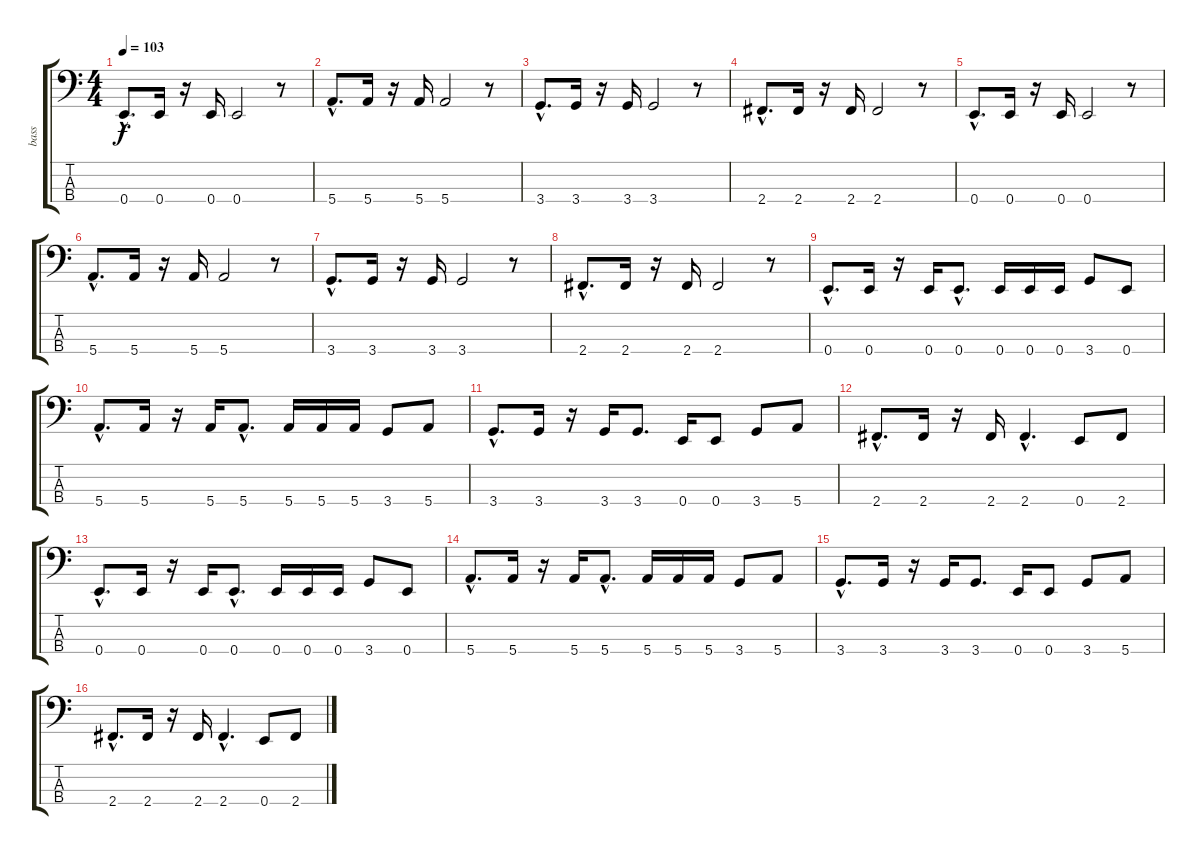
\track ("bass" "bass") {instrument electricbasspick}
\staff {score tabs}
\tuning (G2 D2 A1 E1) {hide}
\ts (4 4)
\tempo 103
\clef f4
\ks c
0.4{hac}.8{d dy f instrument electricbasspick} 0.4.16 r.16 0.4.16 0.4.2 r.8 |
5.4{hac}.8{d} 5.4.16 r.16 5.4.16 5.4.2 r.8 |
3.4{hac}.8{d} 3.4.16 r.16 3.4.16 3.4.2 r.8 |
2.4{hac}.8{d} 2.4.16 r.16 2.4.16 2.4.2 r.8 |
0.4{hac}.8{d} 0.4.16 r.16 0.4.16 0.4.2 r.8 |
5.4{hac}.8{d} 5.4.16 r.16 5.4.16 5.4.2 r.8 |
3.4{hac}.8{d} 3.4.16 r.16 3.4.16 3.4.2 r.8 |
2.4{hac}.8{d} 2.4.16 r.16 2.4.16 2.4.2 r.8 |
0.4{hac}.8{d} 0.4.16 r.16 0.4.16 0.4{hac}.8{d} 0.4.16 0.4.16 0.4.16 3.4.8 0.4.8 |
5.4{hac}.8{d} 5.4.16 r.16 5.4.16 5.4{hac}.8{d} 5.4.16 5.4.16 5.4.16 3.4.8 5.4.8 |
3.4{hac}.8{d} 3.4.16 r.16 3.4.16 3.4.8{d} 0.4.16 0.4.8 3.4.8 5.4.8 |
2.4{hac}.8{d} 2.4.16 r.16 2.4.16 2.4{hac}.4{d} 0.4.8 2.4.8 |
0.4{hac}.8{d} 0.4.16 r.16 0.4.16 0.4{hac}.8{d} 0.4.16 0.4.16 0.4.16 3.4.8 0.4.8 |
5.4{hac}.8{d} 5.4.16 r.16 5.4.16 5.4{hac}.8{d} 5.4.16 5.4.16 5.4.16 3.4.8 5.4.8 |
3.4{hac}.8{d} 3.4.16 r.16 3.4.16 3.4.8{d} 0.4.16 0.4.8 3.4.8 5.4.8 |
2.4{hac}.8{d} 2.4.16 r.16 2.4.16 2.4{hac}.4{d} 0.4.8 2.4.8
